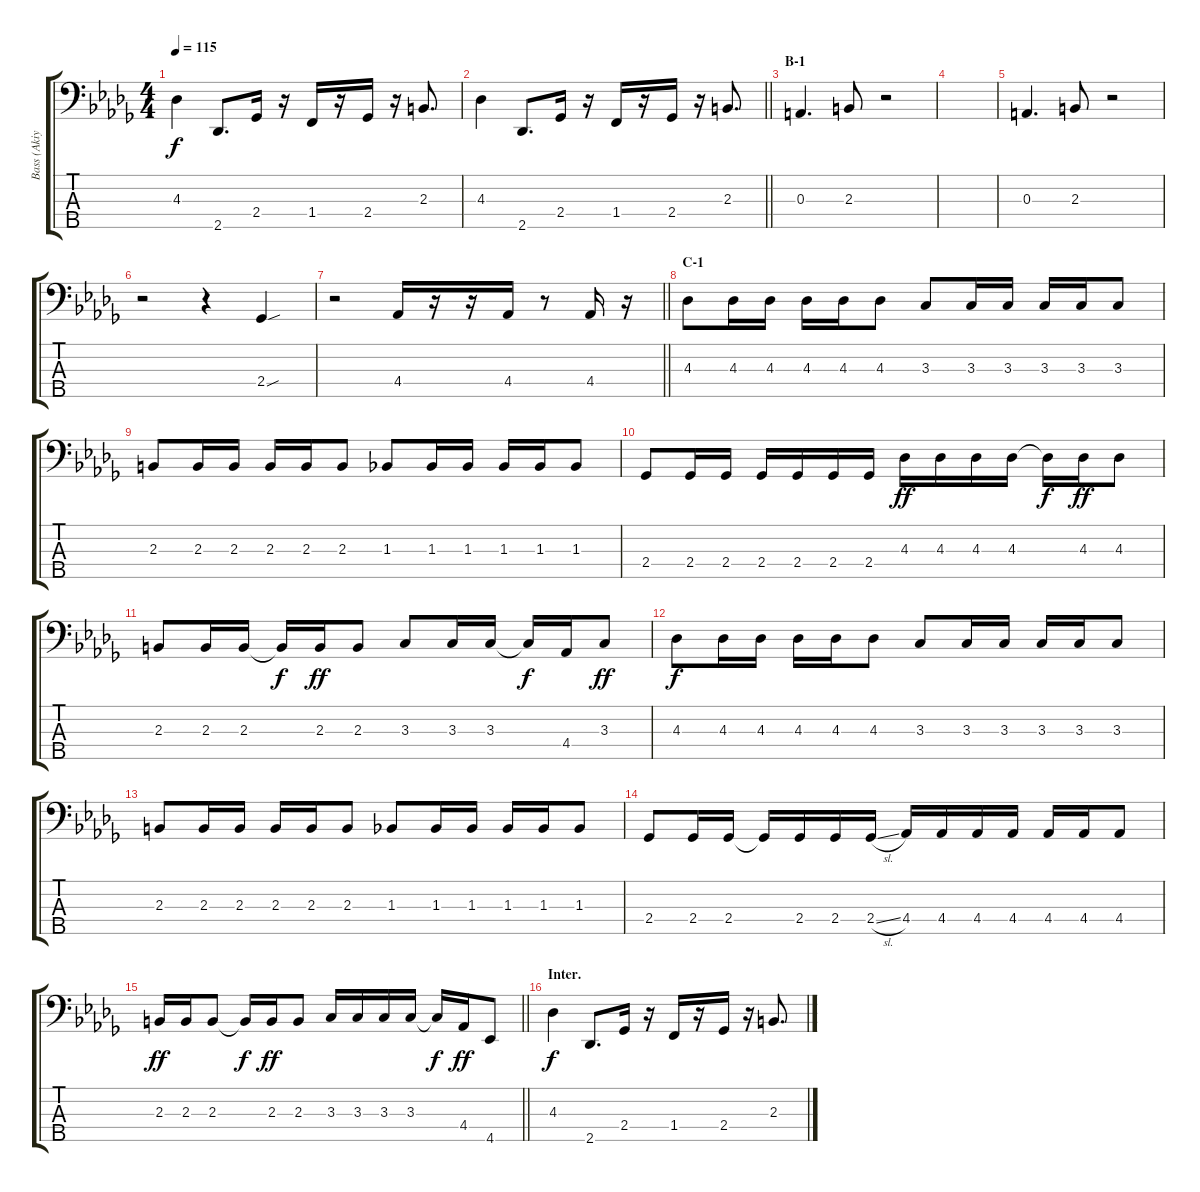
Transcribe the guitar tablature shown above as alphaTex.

\track ("Bass (Akiyama Mio)" "Bass (Akiy") {instrument electricbassfinger}
\staff {score tabs}
\tuning (G2 D2 A1 E1 B0) {hide}
\ts (4 4)
\tempo 115
\clef f4
\ks db
4.3.4{dy f} 2.5.8{d} 2.4.16 r.16 1.4.16 r.16 2.4.16 r.16 2.3.8{d} |
\barLineRight lightlight
4.3.4 2.5.8{d} 2.4.16 r.16 1.4.16 r.16 2.4.16 r.16 2.3.8{d} |
\section ("" "B-1")
0.3.4{d} 2.3.8 r.2 |
|
0.3.4{d} 2.3.8 r.2 |
r.2 r.4 2.4{sou}.4 |
\barLineRight lightlight
r.2 4.4.16 r.16 r.16 4.4.16 r.8 4.4.16 r.16 |
\section ("" "C-1")
4.3.8 4.3.16 4.3.16 4.3.16 4.3.16 4.3.8 3.3.8 3.3.16 3.3.16 3.3.16 3.3.16 3.3.8 |
2.3.8 2.3.16 2.3.16 2.3.16 2.3.16 2.3.8 1.3.8 1.3.16 1.3.16 1.3.16 1.3.16 1.3.8 |
2.4.8 2.4.16 2.4.16 2.4.16 2.4.16 2.4.16 2.4.16 4.3.16{dy ff} 4.3.16 4.3.16 4.3.16 4.3{t}.16{dy f} 4.3.16{dy ff} 4.3.8 |
2.3.8 2.3.16 2.3.16 2.3{t}.16{dy f} 2.3.16{dy ff} 2.3.8 3.3.8 3.3.16 3.3.16 3.3{t}.16{dy f} 4.4.16 3.3.8{dy ff} |
4.3.8{dy f} 4.3.16 4.3.16 4.3.16 4.3.16 4.3.8 3.3.8 3.3.16 3.3.16 3.3.16 3.3.16 3.3.8 |
2.3.8 2.3.16 2.3.16 2.3.16 2.3.16 2.3.8 1.3.8 1.3.16 1.3.16 1.3.16 1.3.16 1.3.8 |
2.4.8 2.4.16 2.4.16 2.4{t}.16 2.4.16 2.4.16 2.4{sl}.16 4.4.16 4.4.16 4.4.16 4.4.16 4.4.16 4.4.16 4.4.8 |
\barLineRight lightlight
2.3.16{dy ff} 2.3.16 2.3.8 2.3{t}.16{dy f} 2.3.16{dy ff} 2.3.8 3.3.16 3.3.16 3.3.16 3.3.16 3.3{t}.16{dy f} 4.4.16{dy ff} 4.5.8 |
\section ("" "Inter.")
4.3.4{dy f} 2.5.8{d} 2.4.16 r.16 1.4.16 r.16 2.4.16 r.16 2.3.8{d}
